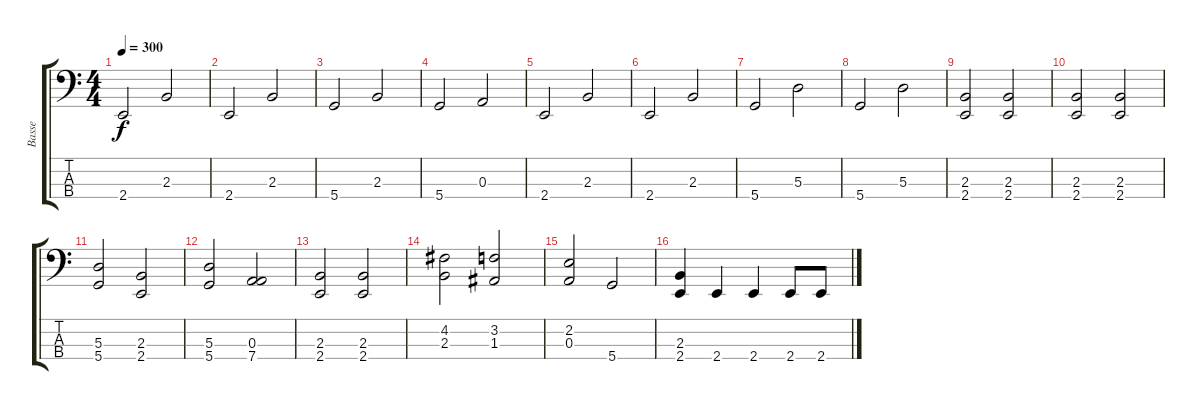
\track ("Basse" "Basse") {instrument slapbass1}
\staff {score tabs}
\tuning (G2 D2 A1 D1) {hide}
\ts (4 4)
\tempo 300
\clef f4
\ks c
2.4.2{dy f} 2.3.2 |
2.4.2 2.3.2 |
5.4.2 2.3.2 |
5.4.2 0.3.2 |
2.4.2 2.3.2 |
2.4.2 2.3.2 |
5.4.2 5.3.2 |
5.4.2 5.3.2 |
(2.3 2.4).2 (2.3 2.4).2 |
(2.3 2.4).2 (2.3 2.4).2 |
(5.3 5.4).2 (2.3 2.4).2 |
(5.3 5.4).2 (0.3 7.4).2 |
(2.3 2.4).2 (2.3 2.4).2 |
(4.2 2.3).2 (3.2 1.3).2 |
(2.2 0.3).2 5.4.2 |
(2.3 2.4).4 2.4.4 2.4.4 2.4.8 2.4.8
